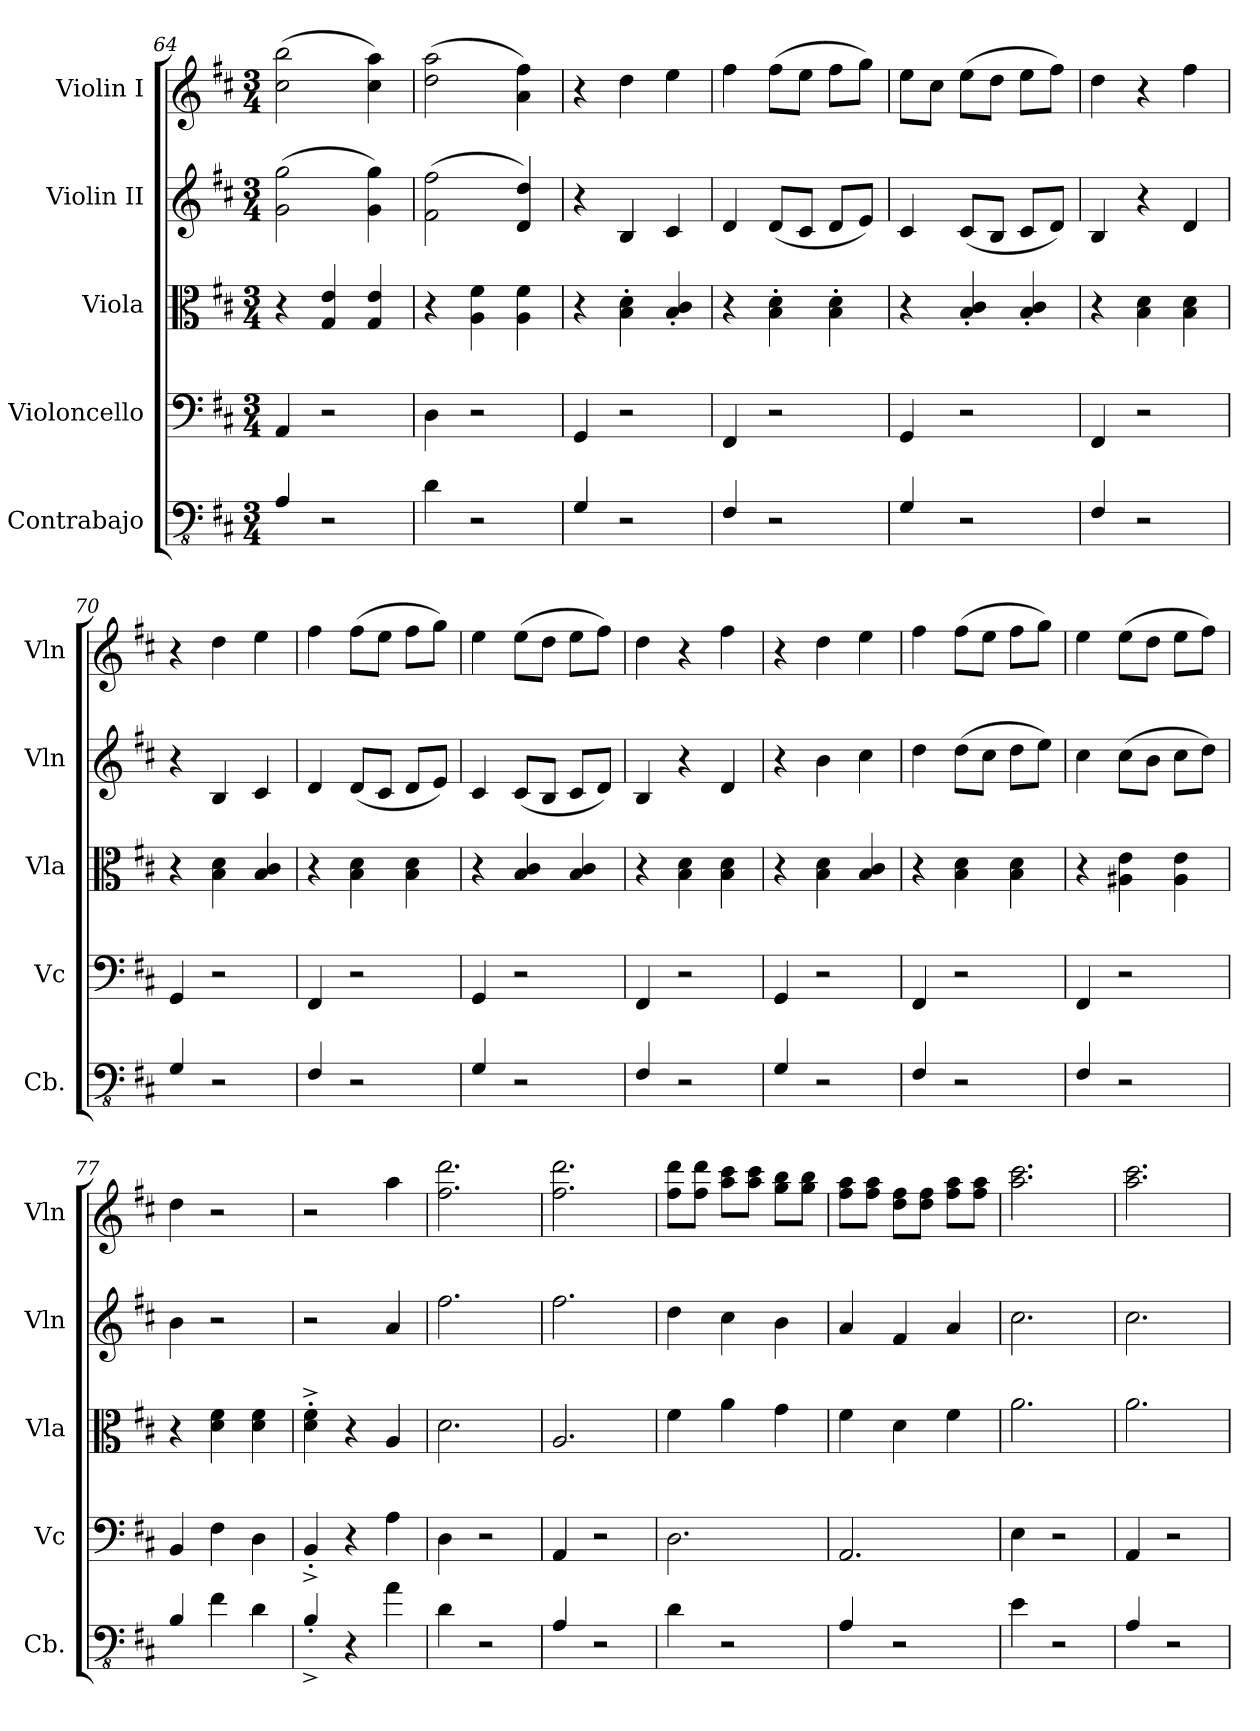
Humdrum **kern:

**kern	**kern	**kern	**kern	**kern
*part5	*part4	*part3	*part2	*part1
*staff5	*staff4	*staff3	*staff2	*staff1
*I"Contrabajo	*I"Violoncello	*I"Viola	*I"Violin II	*I"Violin I
*I'Cb.	*I'Vc	*I'Vla	*I'Vln	*I'Vln
*clefFv4	*clefF4	*clefC3	*clefG2	*clefG2
*ITrd7c12	*	*	*	*
*k[f#c#]	*k[f#c#]	*k[f#c#]	*k[f#c#]	*k[f#c#]
*M3/4	*M3/4	*M3/4	*M3/4	*M3/4
=64	=64	=64	=64	=64
4AAA/	4AA/	4r	(2g\ 2gg\	(2cc#\ 2bb\
2r	2r	4G/ 4e/	.	.
.	.	4G/ 4e/	4g\ 4gg\)	4cc#\ 4aa\)
=65	=65	=65	=65	=65
4DD\	4D\	4r	(2f#\ 2ff#\	(2dd\ 2aa\
2r	2r	4A\ 4f#\	.	.
.	.	4A\ 4f#\	4d/ 4dd/)	4a\ 4ff#\)
=66	=66	=66	=66	=66
4GGG/	4GG/	4r	4r	4r
2r	2r	4B\' 4d\'	4B/	4dd\
.	.	4B/' 4c#/'	4c#/	4ee\
=67	=67	=67	=67	=67
4FFF#/	4FF#/	4r	4d/	4ff#\
2r	2r	4B\' 4d\'	(8d/L	(8ff#\L
.	.	.	8c#/J	8ee\J
.	.	4B\' 4d\'	8d/L	8ff#\L
.	.	.	8e/J)	8gg\J)
=68	=68	=68	=68	=68
4GGG/	4GG/	4r	4c#/	8ee\L
.	.	.	.	8cc#\J
2r	2r	4B/' 4c#/'	(8c#/L	(8ee\L
.	.	.	8B/J	8dd\J
.	.	4B/' 4c#/'	8c#/L	8ee\L
.	.	.	8d/J)	8ff#\J)
!!LO:PB:g=z
=69	=69	=69	=69	=69
4FFF#/	4FF#/	4r	4B/	4dd\
2r	2r	4B\ 4d\	4r	4r
.	.	4B\ 4d\	4d/	4ff#\
=70	=70	=70	=70	=70
4GGG/	4GG/	4r	4r	4r
2r	2r	4B\ 4d\	4B/	4dd\
.	.	4B/ 4c#/	4c#/	4ee\
=71	=71	=71	=71	=71
4FFF#/	4FF#/	4r	4d/	4ff#\
2r	2r	4B\ 4d\	(8d/L	(8ff#\L
.	.	.	8c#/J	8ee\J
.	.	4B\ 4d\	8d/L	8ff#\L
.	.	.	8e/J)	8gg\J)
=72	=72	=72	=72	=72
4GGG/	4GG/	4r	4c#/	4ee\
2r	2r	4B/ 4c#/	(8c#/L	(8ee\L
.	.	.	8B/J	8dd\J
.	.	4B/ 4c#/	8c#/L	8ee\L
.	.	.	8d/J)	8ff#\J)
=73	=73	=73	=73	=73
4FFF#/	4FF#/	4r	4B/	4dd\
2r	2r	4B\ 4d\	4r	4r
.	.	4B\ 4d\	4d/	4ff#\
=74	=74	=74	=74	=74
4GGG/	4GG/	4r	4r	4r
2r	2r	4B\ 4d\	4b\	4dd\
.	.	4B/ 4c#/	4cc#\	4ee\
=75	=75	=75	=75	=75
4FFF#/	4FF#/	4r	4dd\	4ff#\
2r	2r	4B\ 4d\	(8dd\L	(8ff#\L
.	.	.	8cc#\J	8ee\J
.	.	4B\ 4d\	8dd\L	8ff#\L
.	.	.	8ee\J)	8gg\J)
!!LO:LB:g=z
=76	=76	=76	=76	=76
4FFF#/	4FF#/	4r	4cc#\	4ee\
2r	2r	4A#X\ 4e\	(8cc#\L	(8ee\L
.	.	.	8b\J	8dd\J
.	.	4A#\ 4e\	8cc#\L	8ee\L
.	.	.	8dd\J)	8ff#\J)
=77	=77	=77	=77	=77
4BBB/	4BB/	4r	4b\	4dd\
4FF#\	4F#\	4d\ 4f#\	2r	2r
4DD\	4D\	4d\ 4f#\	.	.
=78	=78	=78	=78	=78
4BBB'^/	4BB'^/	4d\'^ 4f#\'^	2r	2r
4r	4r	4r	.	.
4AA\	4A\	4A/	4a/	4aa\
=79	=79	=79	=79	=79
4DD\	4D\	2.d\	2.ff#\	2.ff#\ 2.ddd\
2r	2r	.	.	.
=80	=80	=80	=80	=80
4AAA/	4AA/	2.A/	2.ff#\	2.ff#\ 2.ddd\
2r	2r	.	.	.
=81	=81	=81	=81	=81
4DD\	2.D\	4f#\	4dd\	8ff#\ 8ddd\L
.	.	.	.	8ff#\ 8ddd\J
2r	.	4a\	4cc#\	8aa\ 8ccc#\L
.	.	.	.	8aa\ 8ccc#\J
.	.	4g\	4b\	8gg\ 8bb\L
.	.	.	.	8gg\ 8bb\J
=82	=82	=82	=82	=82
4AAA/	2.AA/	4f#\	4a/	8ff#\ 8aa\L
.	.	.	.	8ff#\ 8aa\J
2r	.	4d\	4f#/	8dd\ 8ff#\L
.	.	.	.	8dd\ 8ff#\J
.	.	4f#\	4a/	8ff#\ 8aa\L
.	.	.	.	8ff#\ 8aa\J
=83	=83	=83	=83	=83
4EE\	4E\	2.a\	2.cc#\	2.aa\ 2.ccc#\
2r	2r	.	.	.
!!LO:PB:g=z
=84	=84	=84	=84	=84
4AAA/	4AA/	2.a\	2.cc#\	2.aa\ 2.ccc#\
2r	2r	.	.	.
=	=	=	=	=
*-	*-	*-	*-	*-
